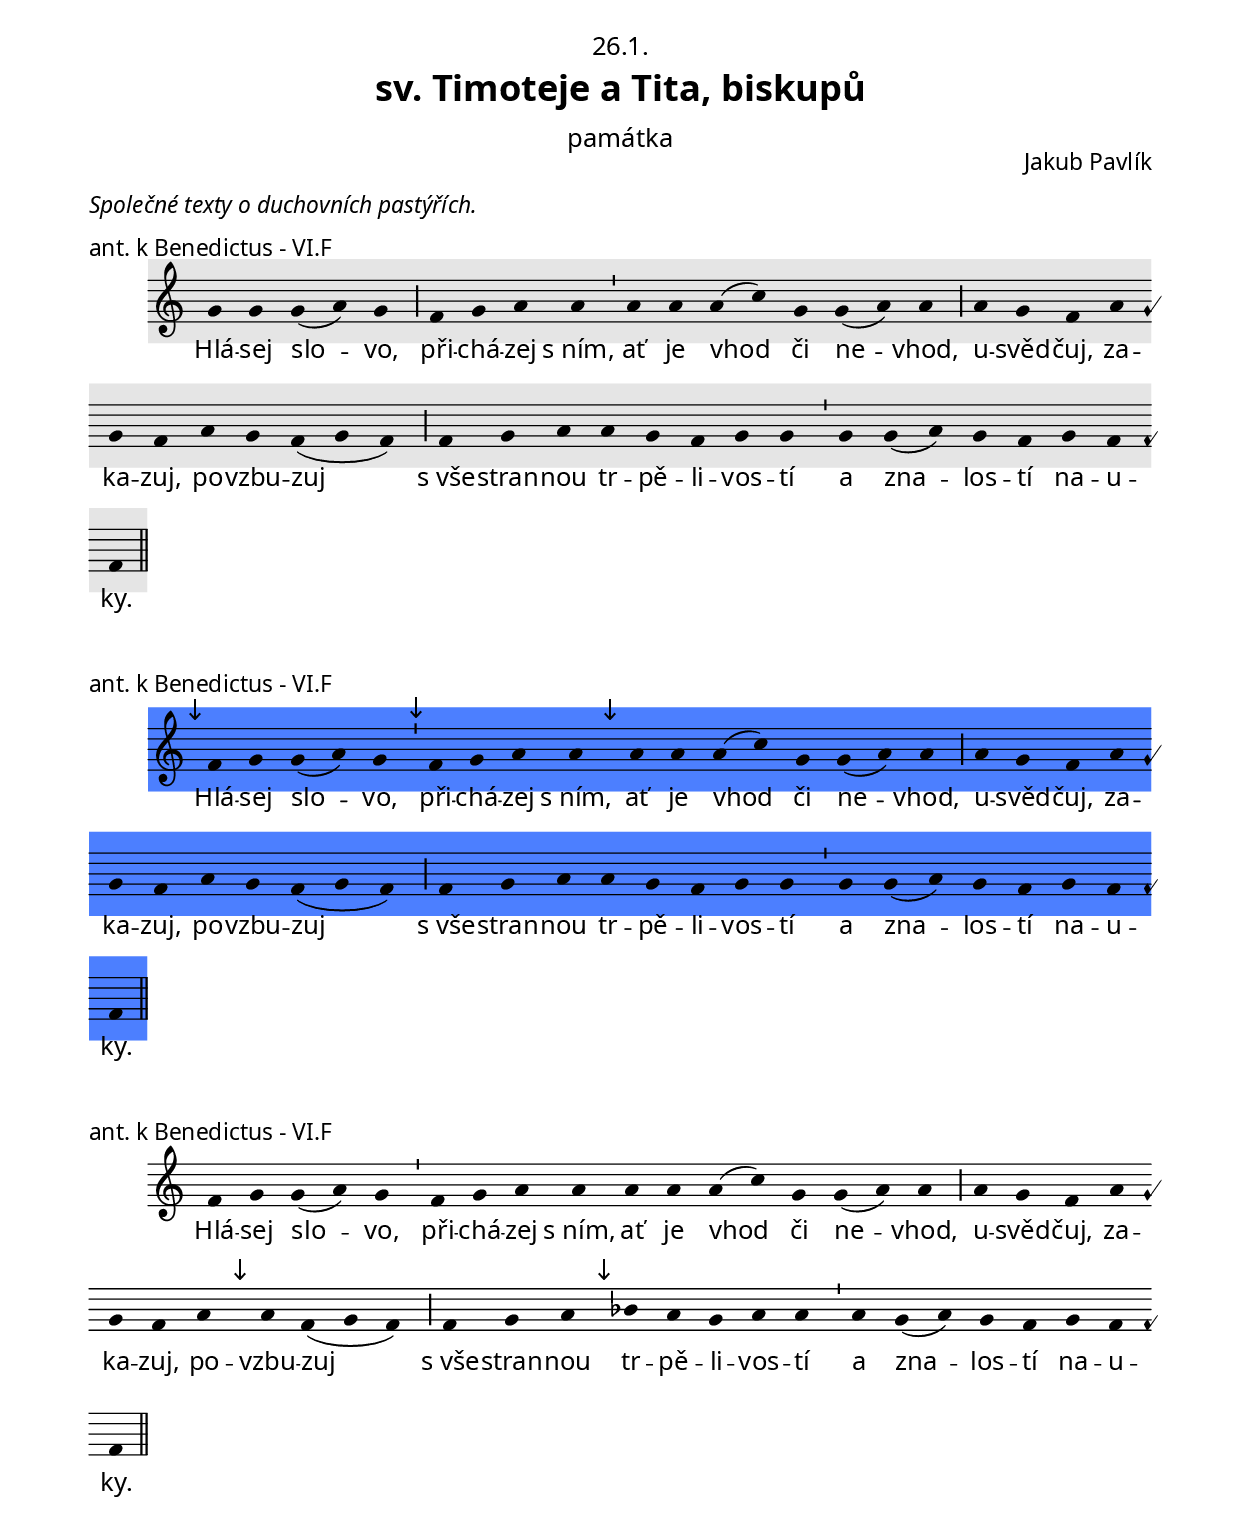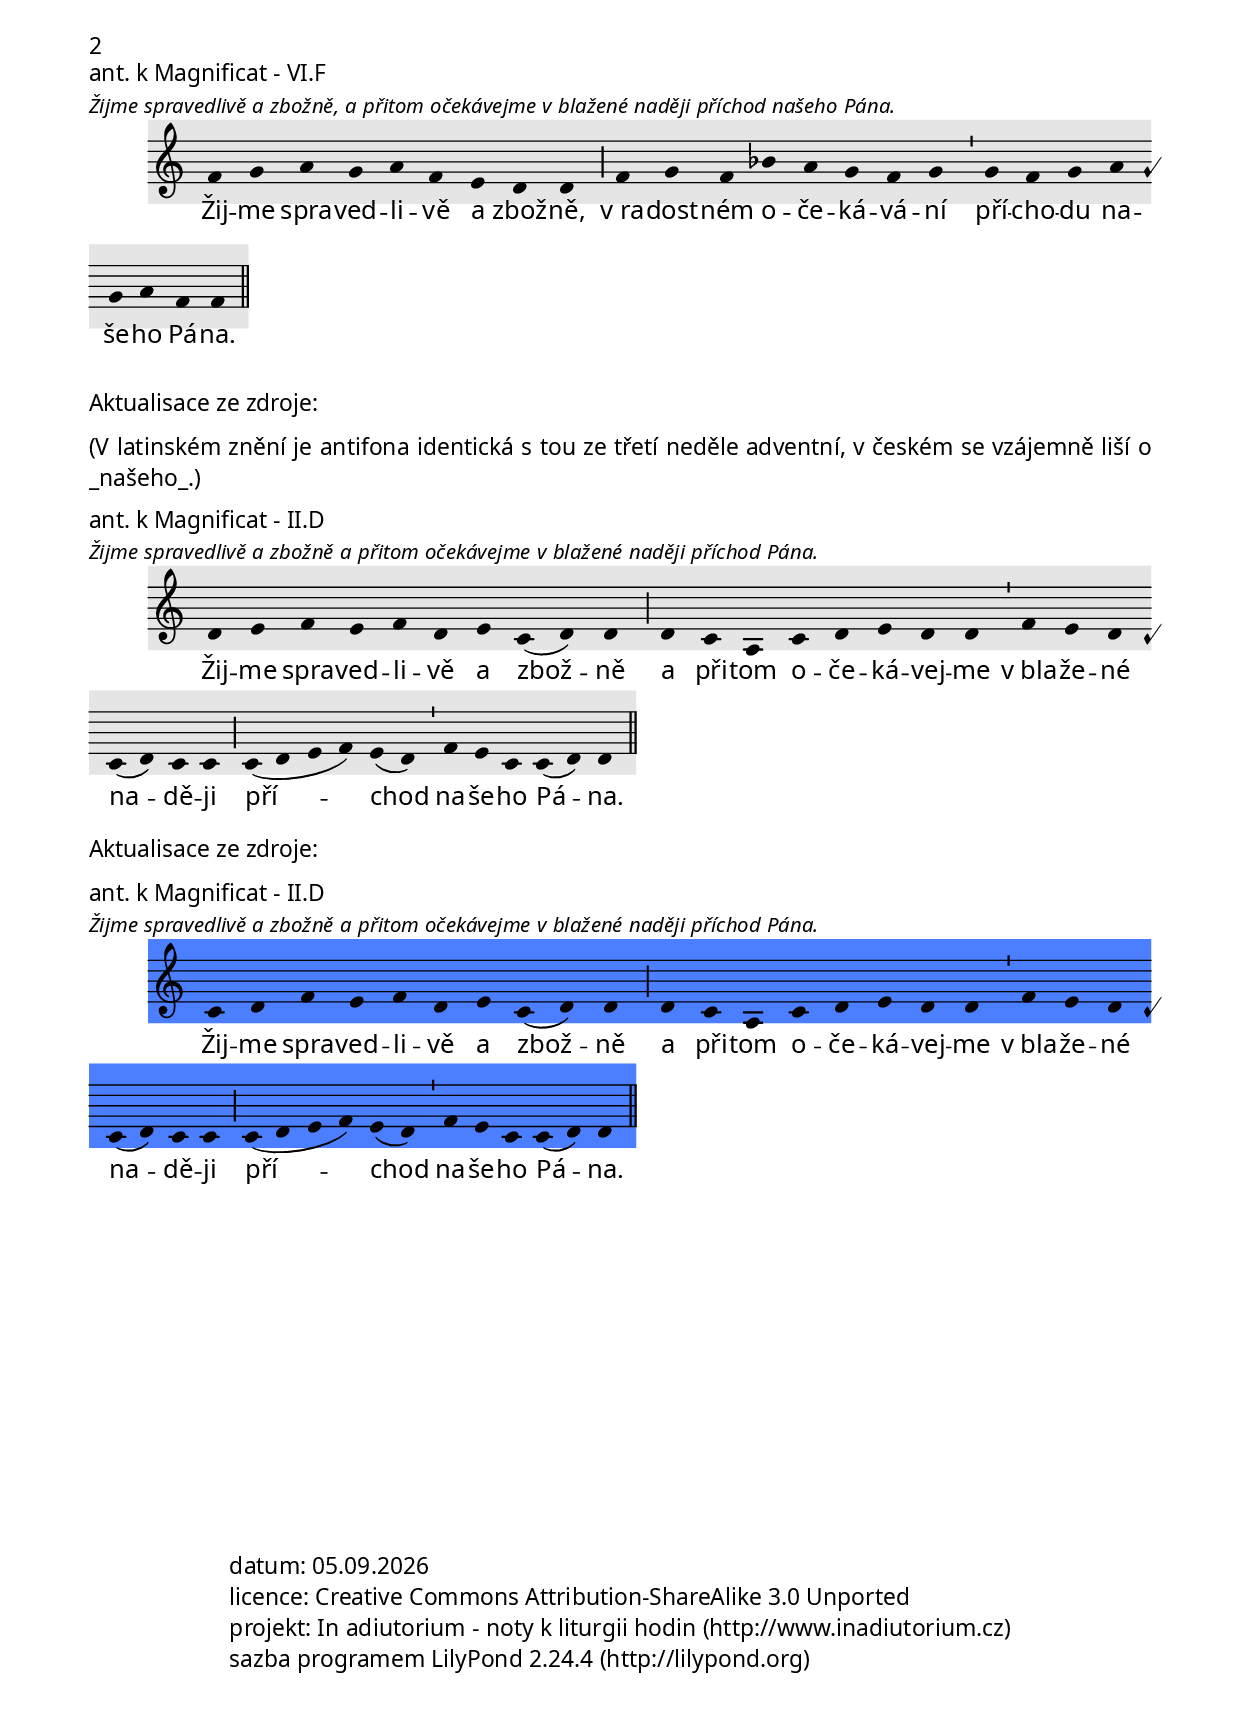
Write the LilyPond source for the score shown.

\version "2.17.24"

\include "../spolecne.ly"

\header {
  title = \markup\titleSvatek
            "sv. Timoteje a Tita, biskupů"
            památka
            26.1.
  composer = "Jakub Pavlík"
}

\markup\communia #'(#:pastyr)

\score {
  \relative c'' {
    \zvyraznovacSedy
    \choralniRezim
    g4 g g( a) g \barMaior
    f g a a \barMin a a a( c) g g( a) a \barMaior
    a g f
    a g f
    a g f( g f) \barMaior
    f g a a g f g g \barMin
    g g( a) g f g f f \barFinalis
  }
  \addlyrics {
    Hlá -- sej slo -- vo,
    při -- chá -- zej s_ním, ať je vhod či ne -- vhod,
    u -- svěd -- čuj,
    za -- ka -- zuj,
    po -- vzbu -- zuj
    s_vše -- stran -- nou tr -- pě -- li -- vos -- tí
    a zna -- los -- tí na -- u -- ky.
  }
  \header {
    quid = "ant. k Benedictus"
    modus = "VI"
    differentia = "F"
    psalmus = ""
    id = "aben"
    piece = \markup {\sestavTitulekBezZalmu}
  }
}

\score {
  \relative c' {
    \zvyraznovacModry
    \choralniRezim
    \mark\sipka f4 g g( a) g \mark\sipka \barMin
    f g a a \mark\sipka a a a( c) g g( a) a \barMaior
    a g f
    a g f
    a g f( g f) \barMaior
    f g a a g f g g \barMin
    g g( a) g f g f f \barFinalis
  }
  \addlyrics {
    Hlá -- sej slo -- vo,
    při -- chá -- zej s_ním, ať je vhod či ne -- vhod,
    u -- svěd -- čuj,
    za -- ka -- zuj,
    po -- vzbu -- zuj
    s_vše -- stran -- nou tr -- pě -- li -- vos -- tí
    a zna -- los -- tí na -- u -- ky.
  }
  \header {
    quid = "ant. k Benedictus"
    modus = "VI"
    differentia = "F"
    psalmus = ""
    id = "aben"
    piece = \markup {\sestavTitulekBezZalmu}
  }
}

\score {
  \relative c' {
    \choralniRezim
    f4 g g( a) g \barMin
    f g a a a a a( c) g g( a) a \barMaior
    a g f
    a g f
    a \mark\sipka a f( g f) \barMaior
    f g a \mark\sipka bes a g a a \barMin
    a g( a) g f g f f \barFinalis
  }
  \addlyrics {
    Hlá -- sej slo -- vo,
    při -- chá -- zej s_ním, ať je vhod či ne -- vhod,
    u -- svěd -- čuj,
    za -- ka -- zuj,
    po -- vzbu -- zuj
    s_vše -- stran -- nou tr -- pě -- li -- vos -- tí
    a zna -- los -- tí na -- u -- ky.
  }
  \header {
    quid = "ant. k Benedictus"
    modus = "VI"
    differentia = "F"
    psalmus = ""
    id = "aben"
    piece = \markup {\sestavTitulekBezZalmu}
  }
}

\pageBreak

\score {
  \relative c' {
    \zvyraznovacSedy
    \choralniRezim
    f4 g a g a f e d d \barMaior
    f g f bes a g f g \barMin
    g f g a g a f f \barFinalis
  }
  \addlyrics {
    Žij -- me spra -- ved -- li -- vě a zbož -- ně,
    % a přitom očekávejme v blažené naději % ne, to zní hrozně; to bych se styděl i vyslovit - natož pro to hledat nápěv...
    % pří -- chod na -- še -- ho Pá -- na.
    v_ra -- dost -- ném o -- če -- ká -- vá -- ní
    pří -- cho -- du na -- še -- ho Pá -- na.
  }
  \header {
    textus_approbatus = "Žijme spravedlivě a zbožně,
    a přitom očekávejme v blažené naději příchod našeho Pána."
    quid = "ant. k Magnificat"
    modus = "VI"
    differentia = "F"
    psalmus = ""
    fial = "antifony/advent_tyden3.ly#ne-2ne-a3"
    id = "amag"
    piece = \markup {\sestavTitulekBezZalmu}
  }
}

\markup{Aktualisace ze zdroje:}

\markup\justify{
  (V latinském znění je antifona identická s tou ze třetí neděle adventní,
  v českém se vzájemně liší o _našeho_.)
}

\score {
  \relative c' {
    \zvyraznovacSedy
    \choralniRezim
    d4 e f e f d e c( d) d \barMaior
    d c a c d e d d \barMin
    f e d c( d) c c \barMaior
    c( d e f) e( d) \barMin
    f e c c( d) d \barFinalis
  }
  \addlyrics {
    Žij -- me spra -- ved -- li -- vě a zbož -- ně
    a při -- tom o -- če -- ká -- vej -- me
    v_bla -- že -- né na -- dě -- ji
    pří -- chod
    na -- še -- ho Pá -- na.
  }
  \header {
    textus_approbatus = "Žijme spravedlivě a zbožně
    a přitom očekávejme v blažené naději příchod Pána."
    quid = "ant. k Magnificat"
    modus = "II"
    differentia = "D"
    psalmus = ""
    fial = "antifony/advent_tyden3.ly#ne-2ne-a3"
    id = "amag"
    piece = \markup {\sestavTitulekBezZalmu}
  }
}

\markup\aktualisace

\score {
  \relative c' {
    \zvyraznovacModry
    \choralniRezim
    c4 d f e f d e c( d) d \barMaior
    d c a c d e d d \barMin
    f e d c( d) c c \barMaior
    c( d e f) e( d) \barMin
    f e c c( d) d \barFinalis
  }
  \addlyrics {
    Žij -- me spra -- ved -- li -- vě a zbož -- ně
    a při -- tom o -- če -- ká -- vej -- me
    v_bla -- že -- né na -- dě -- ji
    pří -- chod
    na -- še -- ho Pá -- na.
  }
  \header {
    textus_approbatus = "Žijme spravedlivě a zbožně
    a přitom očekávejme v blažené naději příchod Pána."
    quid = "ant. k Magnificat"
    modus = "II"
    differentia = "D"
    psalmus = ""
    fial = "antifony/advent_tyden3.ly#ne-2ne-a3"
    id = "amag"
    piece = \markup {\sestavTitulekBezZalmu}
  }
}
